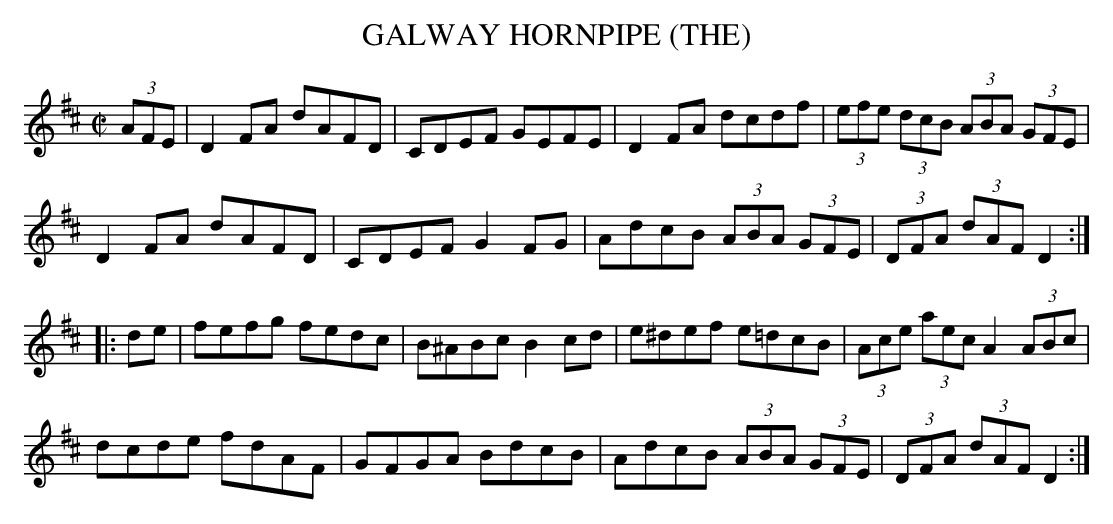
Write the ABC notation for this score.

X:1
T:GALWAY HORNPIPE (THE)
M:C|
K:D
(3AFE|D2FA dAFD|CDEF GEFE|D2FA dcdf|(3efe (3dcB (3ABA (3GFE|
D2FA dAFD|CDEF G2FG|AdcB (3ABA (3GFE|(3DFA (3dAF D2:|
|:de|fefg fedc|B^ABc B2cd|e^def e=dcB|(3Ace (3aec A2 (3ABc|
dcde fdAF|GFGA BdcB|AdcB (3ABA (3GFE|(3DFA (3dAF D2:|
